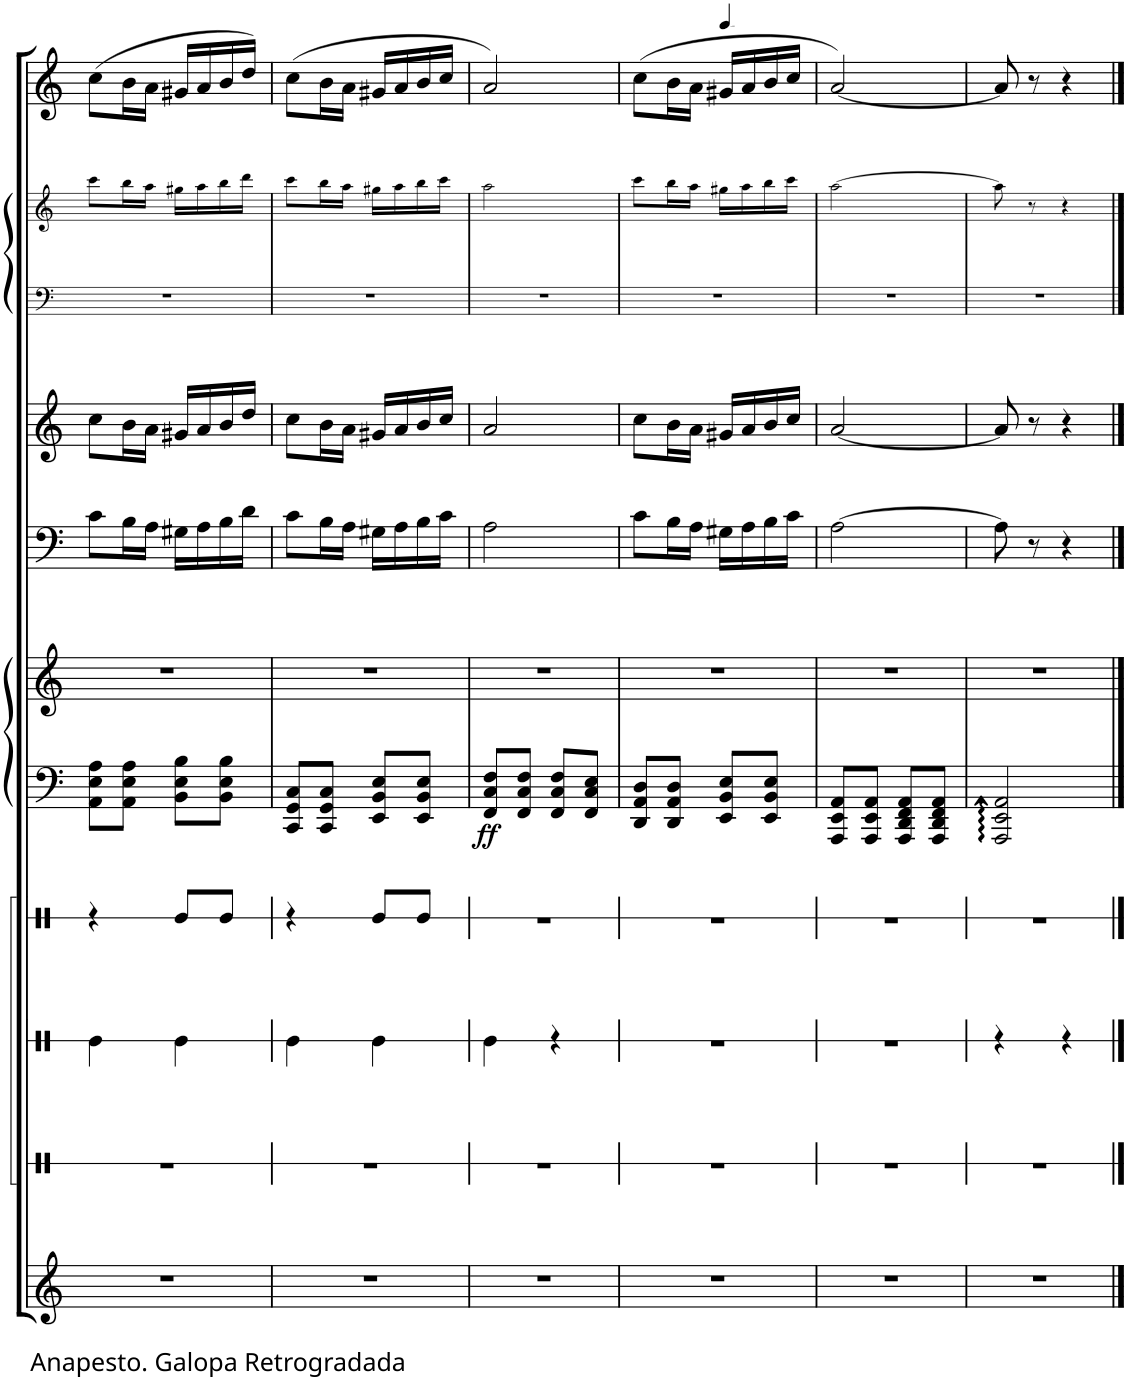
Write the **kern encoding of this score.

**kern	**kern	**kern	**kern	**kern	**kern	**dynam	**kern	**kern	**kern	**kern	**kern
*part9	*part8	*part7	*part6	*part5	*part5	*part5	*part4	*part3	*part2	*part2	*part1
*staff11	*staff10	*staff9	*staff8	*staff7	*staff6	*staff6/7	*staff5	*staff4	*staff3	*staff2	*staff1
*I"Marimba (pentagrama único)	*I"Patada	*I"Palmada	*I"Chasquido de dedos	*I"Piano	*	*	*I"Hombres	*I"Mujeres	*I"Piano	*	*I"Vibráfono
*I'Mar	*	*	*	*I'Pno	*	*	*	*	*I'Pno	*	*
!!LO:PB:g=z
*clefG2	*clefX	*clefX	*clefX	*clefF4	*clefG2	*	*clefF4	*clefG2	*clefF4	*clefG2	*clefG2
*k[]	*k[]	*k[]	*k[]	*k[]	*k[]	*	*k[]	*k[]	*k[]	*k[]	*k[]
*M2/4	*M2/4	*M2/4	*M2/4	*M2/4	*M2/4	*	*M2/4	*M2/4	*M2/4	*M2/4	*M2/4
=40	=40	=40	=40	=40	=40	=40	=40	=40	=40	=40	=40
2r	2r	4Re\	4r	8AA\ 8E\ 8A\L	2r	.	8c\L	8cc\L	2r	8ccc\L	(8cc\L
.	.	.	.	8AA\ 8E\ 8A\J	.	.	16B\L	16b\L	.	16bb\L	16b\L
.	.	.	.	.	.	.	16A\JJ	16a\JJ	.	16aa\JJ	16a\JJ
.	.	4Re\	8Re/L	8BB\ 8E\ 8B\L	.	.	16G#X\LL	16g#X/LL	.	16gg#X\LL	16g#X/LL
.	.	.	.	.	.	.	16A\	16a/	.	16aa\	16a/
.	.	.	8Re/J	8BB\ 8E\ 8B\J	.	.	16B\	16b/	.	16bb\	16b/
.	.	.	.	.	.	.	16d\JJ	16dd/JJ	.	16ddd\JJ	16dd/JJ)
=41	=41	=41	=41	=41	=41	=41	=41	=41	=41	=41	=41
2r	2r	4Re\	4r	8CC/ 8GG/ 8C/L	2r	.	8c\L	8cc\L	2r	8ccc\L	(8cc\L
.	.	.	.	8CC/ 8GG/ 8C/J	.	.	16B\L	16b\L	.	16bb\L	16b\L
.	.	.	.	.	.	.	16A\JJ	16a\JJ	.	16aa\JJ	16a\JJ
.	.	4Re\	8Re/L	8EE/ 8BB/ 8E/L	.	.	16G#X\LL	16g#X/LL	.	16gg#X\LL	16g#X/LL
.	.	.	.	.	.	.	16A\	16a/	.	16aa\	16a/
.	.	.	8Re/J	8EE/ 8BB/ 8E/J	.	.	16B\	16b/	.	16bb\	16b/
.	.	.	.	.	.	.	16c\JJ	16cc/JJ	.	16ccc\JJ	16cc/JJ
=42	=42	=42	=42	=42	=42	=42	=42	=42	=42	=42	=42
!	!	!	!	!	!	!LO:DY:b=2	!	!	!	!	!
2r	2r	4Re\	2r	8FF/ 8C/ 8F/L	2r	ff	2A\	2a/	2r	2aa\	2a/)
.	.	.	.	8FF/ 8C/ 8F/J	.	.	.	.	.	.	.
.	.	4r	.	8FF/ 8C/ 8F/L	.	.	.	.	.	.	.
.	.	.	.	8FF/ 8C/ 8E/J	.	.	.	.	.	.	.
=43	=43	=43	=43	=43	=43	=43	=43	=43	=43	=43	=43
2r	2r	2r	2r	8DD/ 8AA/ 8D/L	2r	.	8c\L	8cc\L	2r	8ccc\L	(8cc\L
.	.	.	.	8DD/ 8AA/ 8D/J	.	.	16B\L	16b\L	.	16bb\L	16b\L
.	.	.	.	.	.	.	16A\JJ	16a\JJ	.	16aa\JJ	16a\JJ
*	*	*	*	*	*	*	*	*	*	*	*MM60
.	.	.	.	8EE/ 8BB/ 8E/L	.	.	16G#X\LL	16g#X/LL	.	16gg#X\LL	16g#X/LL
.	.	.	.	.	.	.	16A\	16a/	.	16aa\	16a/
.	.	.	.	8EE/ 8BB/ 8E/J	.	.	16B\	16b/	.	16bb\	16b/
.	.	.	.	.	.	.	16c\JJ	16cc/JJ	.	16ccc\JJ	16cc/JJ
=44	=44	=44	=44	=44	=44	=44	=44	=44	=44	=44	=44
2r	2r	2r	2r	8AAA/ 8EE/ 8AA/L	2r	.	[2A\	[2a/	2r	[2aa\	[2a/)
.	.	.	.	8AAA/ 8EE/ 8AA/J	.	.	.	.	.	.	.
.	.	.	.	8AAA/ 8DD/ 8FF/ 8AA/L	.	.	.	.	.	.	.
.	.	.	.	8AAA/ 8DD/ 8FF/ 8AA/J	.	.	.	.	.	.	.
=45	=45	=45	=45	=45	=45	=45	=45	=45	=45	=45	=45
2r	2r	4r	2r	2AAA/: 2EE/: 2AA/:	2r	.	8A\]	8a/]	2r	8aa\]	8a/]
.	.	.	.	.	.	.	8r	8r	.	8r	8r
.	.	4r	.	.	.	.	4r	4r	.	4r	4r
==	==	==	==	==	==	==	==	==	==	==	==
*-	*-	*-	*-	*-	*-	*-	*-	*-	*-	*-	*-
